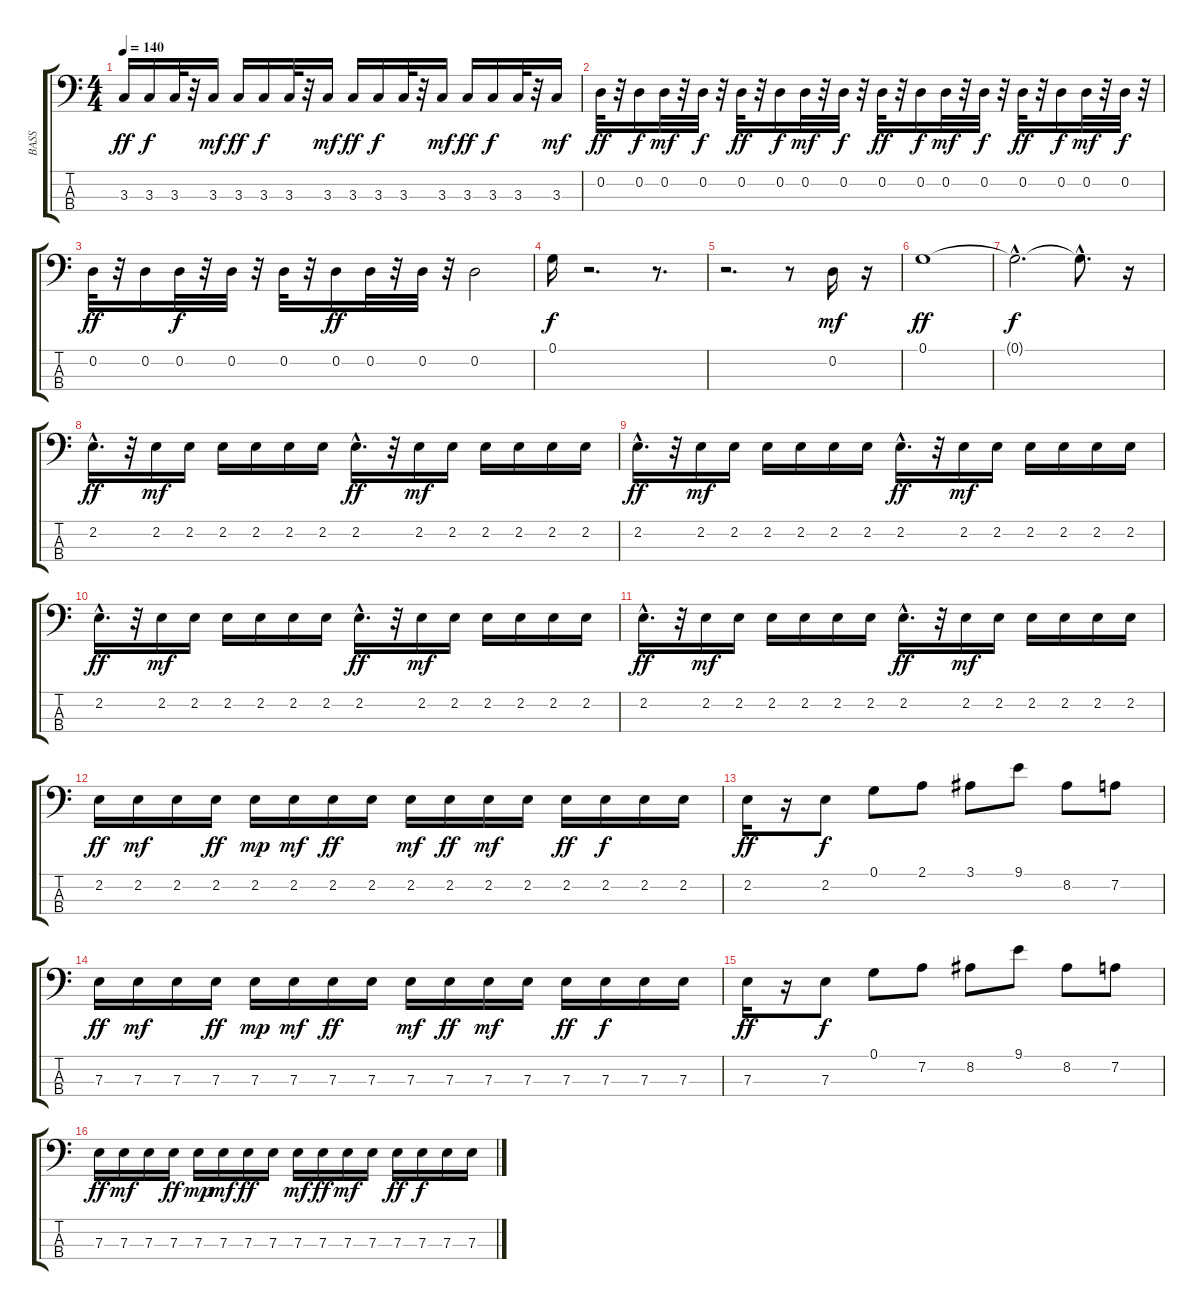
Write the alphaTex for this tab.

\track ("BASS " "BASS ") {instrument electricbassfinger}
\staff {score tabs}
\tuning (G2 D2 A1 E1) {hide}
\ts (4 4)
\tempo 140
\clef f4
\ks c
3.3.16{dy ff} 3.3.16{dy f} 3.3.32 r.32 3.3.16{dy mf} 3.3.16{dy ff} 3.3.16{dy f} 3.3.32 r.32 3.3.16{dy mf} 3.3.16{dy ff} 3.3.16{dy f} 3.3.32 r.32 3.3.16{dy mf} 3.3.16{dy ff} 3.3.16{dy f} 3.3.32 r.32 3.3.16{dy mf} |
0.2.32{dy ff} r.32 0.2.16{dy f} 0.2.32{dy mf} r.32 0.2.32{dy f} r.32 0.2.32{dy ff} r.32 0.2.16{dy f} 0.2.32{dy mf} r.32 0.2.32{dy f} r.32 0.2.32{dy ff} r.32 0.2.16{dy f} 0.2.32{dy mf} r.32 0.2.32{dy f} r.32 0.2.32{dy ff} r.32 0.2.16{dy f} 0.2.32{dy mf} r.32 0.2.32{dy f} r.32 |
0.2.32{dy ff} r.32 0.2.16 0.2.32{dy f} r.32 0.2.32 r.32 0.2.32 r.32 0.2.16{dy ff} 0.2.32 r.32 0.2.32 r.32 0.2.2 |
0.1.16{dy f} r.2{d} r.8{d} |
r.2{d} r.8 0.2.16{dy mf} r.16 |
0.1.1{dy ff} |
0.1{hac t}.2{d dy f} 0.1{hac t}.8{d} r.16 |
2.2{hac}.16{d dy ff} r.32 2.2.16{dy mf} 2.2.16 2.2.16 2.2.16 2.2.16 2.2.16 2.2{hac}.16{d dy ff} r.32 2.2.16{dy mf} 2.2.16 2.2.16 2.2.16 2.2.16 2.2.16 |
2.2{hac}.16{d dy ff} r.32 2.2.16{dy mf} 2.2.16 2.2.16 2.2.16 2.2.16 2.2.16 2.2{hac}.16{d dy ff} r.32 2.2.16{dy mf} 2.2.16 2.2.16 2.2.16 2.2.16 2.2.16 |
2.2{hac}.16{d dy ff} r.32 2.2.16{dy mf} 2.2.16 2.2.16 2.2.16 2.2.16 2.2.16 2.2{hac}.16{d dy ff} r.32 2.2.16{dy mf} 2.2.16 2.2.16 2.2.16 2.2.16 2.2.16 |
2.2{hac}.16{d dy ff} r.32 2.2.16{dy mf} 2.2.16 2.2.16 2.2.16 2.2.16 2.2.16 2.2{hac}.16{d dy ff} r.32 2.2.16{dy mf} 2.2.16 2.2.16 2.2.16 2.2.16 2.2.16 |
2.2.16{dy ff} 2.2.16{dy mf} 2.2.16 2.2.16{dy ff} 2.2.16{dy mp} 2.2.16{dy mf} 2.2.16{dy ff} 2.2.16 2.2.16{dy mf} 2.2.16{dy ff} 2.2.16{dy mf} 2.2.16 2.2.16{dy ff} 2.2.16{dy f} 2.2.16 2.2.16 |
2.2.16{dy ff} r.16 2.2.8{dy f} 0.1.8 2.1.8 3.1.8 9.1.8 8.2.8 7.2.8 |
7.3.16{dy ff} 7.3.16{dy mf} 7.3.16 7.3.16{dy ff} 7.3.16{dy mp} 7.3.16{dy mf} 7.3.16{dy ff} 7.3.16 7.3.16{dy mf} 7.3.16{dy ff} 7.3.16{dy mf} 7.3.16 7.3.16{dy ff} 7.3.16{dy f} 7.3.16 7.3.16 |
7.3.16{dy ff} r.16 7.3.8{dy f} 0.1.8 7.2.8 8.2.8 9.1.8 8.2.8 7.2.8 |
7.3.16{dy ff} 7.3.16{dy mf} 7.3.16 7.3.16{dy ff} 7.3.16{dy mp} 7.3.16{dy mf} 7.3.16{dy ff} 7.3.16 7.3.16{dy mf} 7.3.16{dy ff} 7.3.16{dy mf} 7.3.16 7.3.16{dy ff} 7.3.16{dy f} 7.3.16 7.3.16
